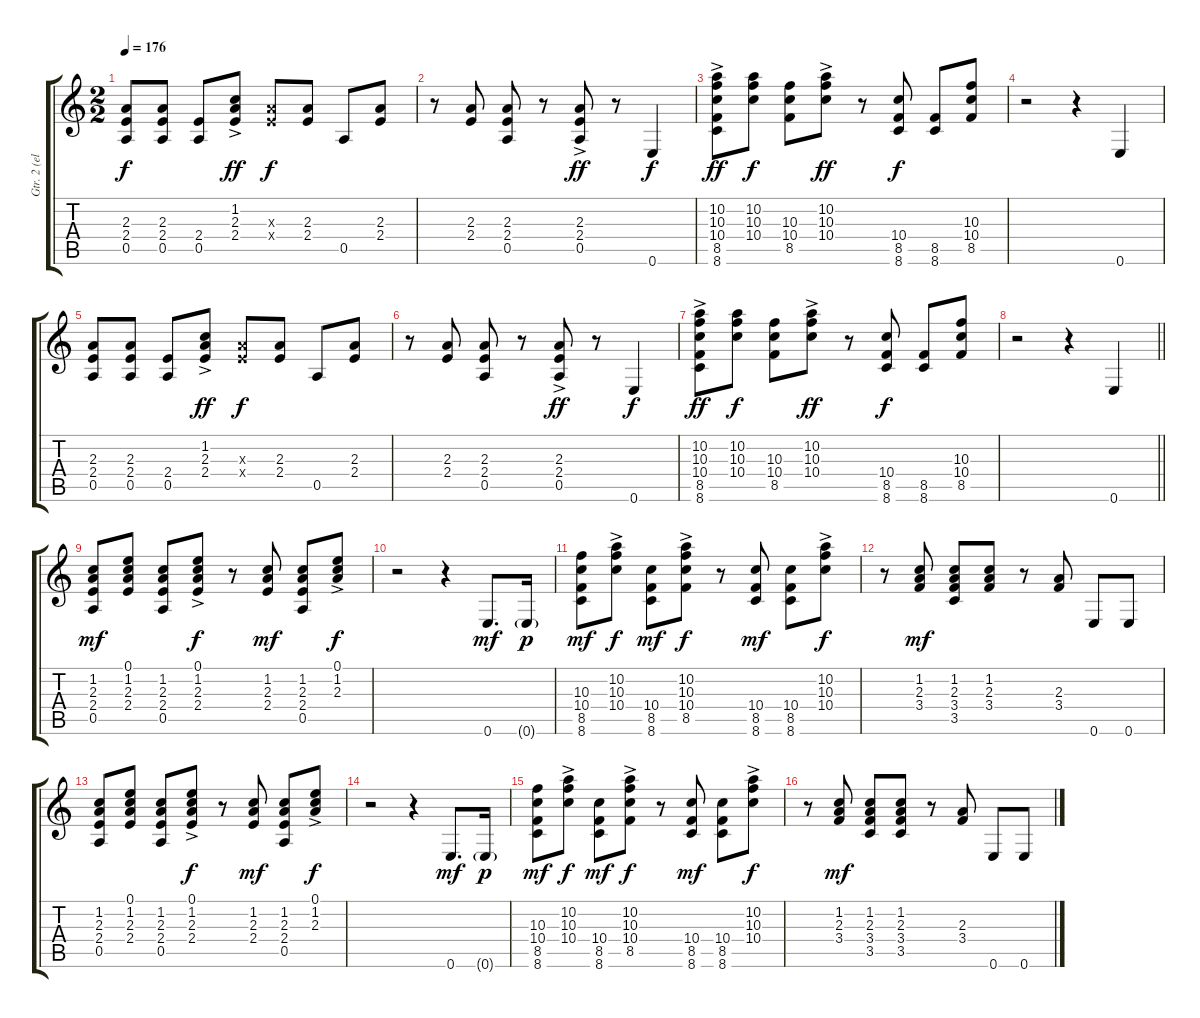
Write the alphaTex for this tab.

\track ("Gtr. 2 (elec)" "Gtr. 2 (el") {instrument overdrivenguitar}
\staff {score tabs}
\tuning (E4 B3 G3 D3 A2 E2) {hide}
\ts (2 2)
\tempo 176
\clef g2
\ks c
(2.3 2.4 0.5).8{dy f} (2.3 2.4 0.5).8 (2.4 0.5).8 (1.2{ac} 2.3{ac} 2.4{ac}).8{dy ff} (2.3{x} 2.4{x}).8{dy f} (2.3 2.4).8 0.5.8 (2.3 2.4).8 |
r.8 (2.3 2.4).8 (2.3 2.4 0.5).8 r.8 (2.3{ac} 2.4{ac} 0.5{ac}).8{dy ff} r.8 0.6.4{dy f} |
(10.2{ac} 10.3{ac} 10.4{ac} 8.5{ac} 8.6{ac}).8{dy ff} (10.2 10.3 10.4).8{dy f} (10.3 10.4 8.5).8 (10.2{ac} 10.3{ac} 10.4{ac}).8{dy ff} r.8 (10.4 8.5 8.6).8{dy f} (8.5 8.6).8 (10.3 10.4 8.5).8 |
r.2 r.4 0.6.4 |
(2.3 2.4 0.5).8 (2.3 2.4 0.5).8 (2.4 0.5).8 (1.2{ac} 2.3{ac} 2.4{ac}).8{dy ff} (2.3{x} 2.4{x}).8{dy f} (2.3 2.4).8 0.5.8 (2.3 2.4).8 |
r.8 (2.3 2.4).8 (2.3 2.4 0.5).8 r.8 (2.3{ac} 2.4{ac} 0.5{ac}).8{dy ff} r.8 0.6.4{dy f} |
(10.2{ac} 10.3{ac} 10.4{ac} 8.5{ac} 8.6{ac}).8{dy ff} (10.2 10.3 10.4).8{dy f} (10.3 10.4 8.5).8 (10.2{ac} 10.3{ac} 10.4{ac}).8{dy ff} r.8 (10.4 8.5 8.6).8{dy f} (8.5 8.6).8 (10.3 10.4 8.5).8 |
\barLineRight lightlight
r.2 r.4 0.6.4 |
(1.2 2.3 2.4 0.5).8{dy mf} (0.1 1.2 2.3 2.4).8 (1.2 2.3 2.4 0.5).8 (0.1{ac} 1.2{ac} 2.3{ac} 2.4{ac}).8{dy f} r.8 (1.2 2.3 2.4).8{dy mf} (1.2 2.3 2.4 0.5).8 (0.1{ac} 1.2{ac} 2.3{ac}).8{dy f} |
r.2 r.4 0.6.8{d dy mf} 0.6{g}.16{dy p} |
(10.3 10.4 8.5 8.6).8{dy mf} (10.2{ac} 10.3{ac} 10.4{ac}).8{dy f} (10.4 8.5 8.6).8{dy mf} (10.2{ac} 10.3{ac} 10.4{ac} 8.5{ac}).8{dy f} r.8 (10.4 8.5 8.6).8{dy mf} (10.4 8.5 8.6).8 (10.2{ac} 10.3{ac} 10.4{ac}).8{dy f} |
r.8 (1.2 2.3 3.4).8{dy mf} (1.2 2.3 3.4 3.5).8 (1.2 2.3 3.4).8 r.8 (2.3 3.4).8 0.6.8 0.6.8 |
(1.2 2.3 2.4 0.5).8 (0.1 1.2 2.3 2.4).8 (1.2 2.3 2.4 0.5).8 (0.1{ac} 1.2{ac} 2.3{ac} 2.4{ac}).8{dy f} r.8 (1.2 2.3 2.4).8{dy mf} (1.2 2.3 2.4 0.5).8 (0.1{ac} 1.2{ac} 2.3{ac}).8{dy f} |
r.2 r.4 0.6.8{d dy mf} 0.6{g}.16{dy p} |
(10.3 10.4 8.5 8.6).8{dy mf} (10.2{ac} 10.3{ac} 10.4{ac}).8{dy f} (10.4 8.5 8.6).8{dy mf} (10.2{ac} 10.3{ac} 10.4{ac} 8.5{ac}).8{dy f} r.8 (10.4 8.5 8.6).8{dy mf} (10.4 8.5 8.6).8 (10.2{ac} 10.3{ac} 10.4{ac}).8{dy f} |
r.8 (1.2 2.3 3.4).8{dy mf} (1.2 2.3 3.4 3.5).8 (1.2 2.3 3.4 3.5).8 r.8 (2.3 3.4).8 0.6.8 0.6.8
